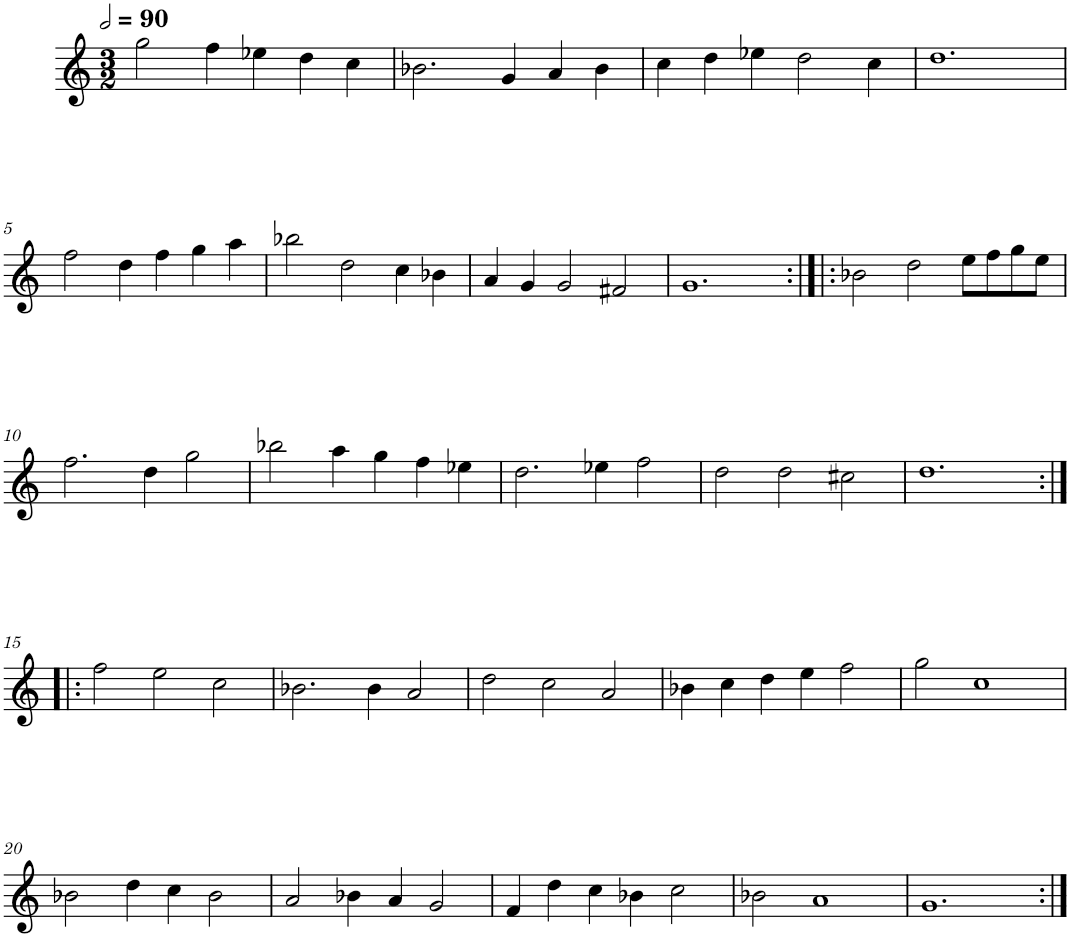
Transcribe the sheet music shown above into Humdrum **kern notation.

**kern
*part1
*staff1
*I"Quatre parties
*clefG2
*k[]
*M3/2
*MM180
=1
2gg\
4ff\
4ee-X\
4dd\
4cc\
=2
2.b-X\
4g/
4a/
4b-\
=3
4cc\
4dd\
4ee-X\
2dd\
4cc\
=4
1.dd
!!LO:LB:g=z
=5
2ff\
4dd\
4ff\
4gg\
4aa\
=6
2bb-X\
2dd\
4cc\
4b-X\
=7
4a/
4g/
2g/
2f#X/
=8
1.g
=9:|!|:
2b-X\
2dd\
8ee\L
8ff\
8gg\
8ee\J
!!LO:LB:g=z
=10
2.ff\
4dd\
2gg\
=11
2bb-X\
4aa\
4gg\
4ff\
4ee-X\
=12
2.dd\
4ee-X\
2ff\
=13
2dd\
2dd\
2cc#X\
=14
1.dd
!!LO:LB:g=z
=15:|!|:
2ff\
2ee\
2cc\
=16
2.b-X\
4b-\
2a/
=17
2dd\
2cc\
2a/
=18
4b-X\
4cc\
4dd\
4ee\
2ff\
=19
2gg\
1cc
!!LO:LB:g=z
=20
2b-X\
4dd\
4cc\
2b-\
=21
2a/
4b-X\
4a/
2g/
=22
4f/
4dd\
4cc\
4b-X\
2cc\
=23
2b-X\
1a
=24
1.g
=:|!
*-
